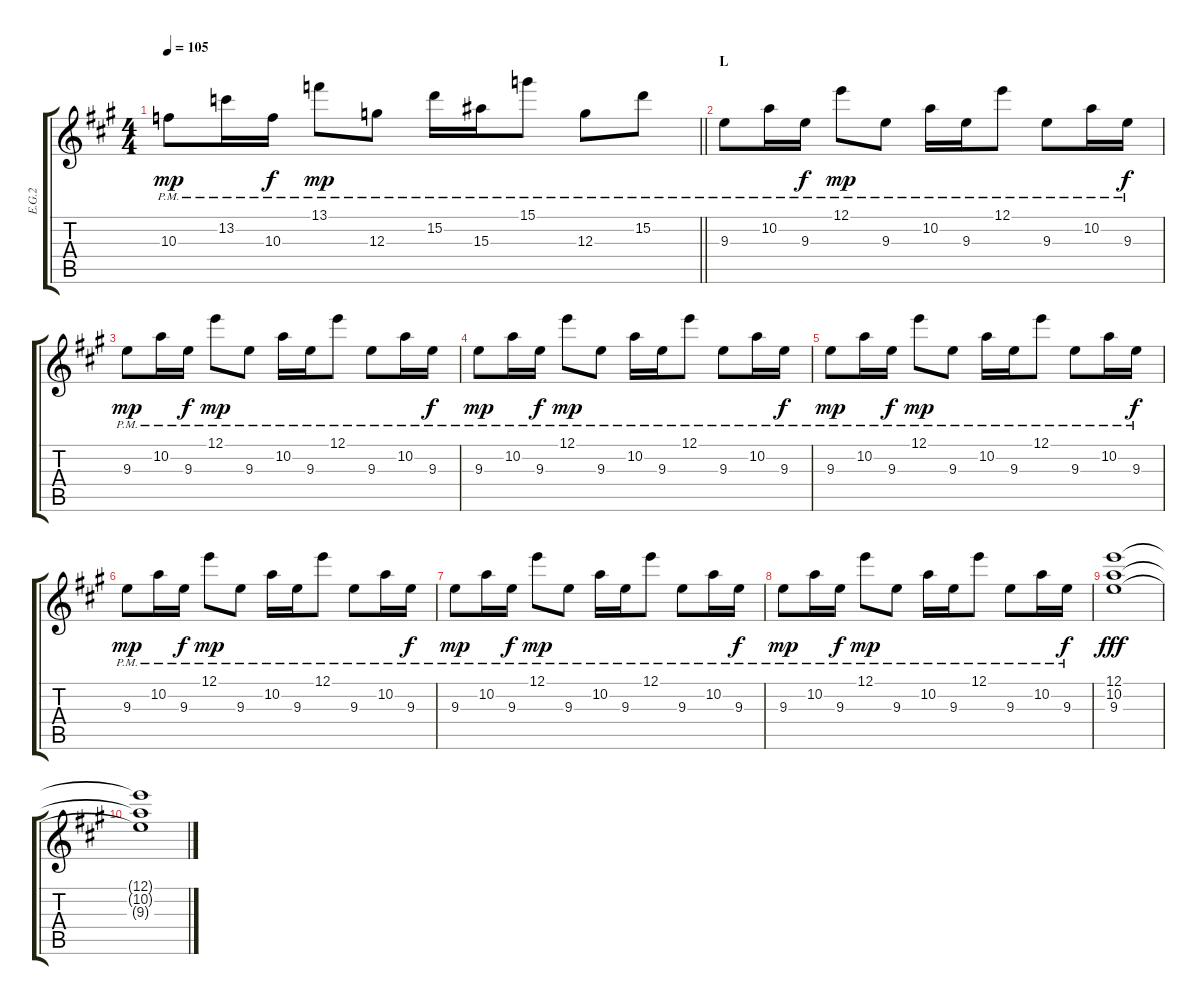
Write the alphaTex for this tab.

\track ("E.G.2" "E.G.2") {instrument overdrivenguitar}
\staff {score tabs}
\tuning (E4 B3 G3 D3 A2 E2) {hide}
\ts (4 4)
\tempo 105
\clef g2
\barLineRight lightlight
\ks a
10.3{pm}.8{dy mp} 13.2{pm}.16 10.3{pm}.16{dy f} 13.1{pm}.8{dy mp} 12.3{pm}.8 15.2{pm}.16 15.3{pm}.16 15.1{pm}.8 12.3{pm}.8 15.2{pm}.8 |
\section ("" "L")
9.3{pm}.8 10.2{pm}.16 9.3{pm}.16{dy f} 12.1{pm}.8{dy mp} 9.3{pm}.8 10.2{pm}.16 9.3{pm}.16 12.1{pm}.8 9.3{pm}.8 10.2{pm}.16 9.3{pm}.16{dy f} |
9.3{pm}.8{dy mp} 10.2{pm}.16 9.3{pm}.16{dy f} 12.1{pm}.8{dy mp} 9.3{pm}.8 10.2{pm}.16 9.3{pm}.16 12.1{pm}.8 9.3{pm}.8 10.2{pm}.16 9.3{pm}.16{dy f} |
9.3{pm}.8{dy mp} 10.2{pm}.16 9.3{pm}.16{dy f} 12.1{pm}.8{dy mp} 9.3{pm}.8 10.2{pm}.16 9.3{pm}.16 12.1{pm}.8 9.3{pm}.8 10.2{pm}.16 9.3{pm}.16{dy f} |
9.3{pm}.8{dy mp} 10.2{pm}.16 9.3{pm}.16{dy f} 12.1{pm}.8{dy mp} 9.3{pm}.8 10.2{pm}.16 9.3{pm}.16 12.1{pm}.8 9.3{pm}.8 10.2{pm}.16 9.3{pm}.16{dy f} |
9.3{pm}.8{dy mp} 10.2{pm}.16 9.3{pm}.16{dy f} 12.1{pm}.8{dy mp} 9.3{pm}.8 10.2{pm}.16 9.3{pm}.16 12.1{pm}.8 9.3{pm}.8 10.2{pm}.16 9.3{pm}.16{dy f} |
9.3{pm}.8{dy mp} 10.2{pm}.16 9.3{pm}.16{dy f} 12.1{pm}.8{dy mp} 9.3{pm}.8 10.2{pm}.16 9.3{pm}.16 12.1{pm}.8 9.3{pm}.8 10.2{pm}.16 9.3{pm}.16{dy f} |
9.3{pm}.8{dy mp} 10.2{pm}.16 9.3{pm}.16{dy f} 12.1{pm}.8{dy mp} 9.3{pm}.8 10.2{pm}.16 9.3{pm}.16 12.1{pm}.8 9.3{pm}.8 10.2{pm}.16 9.3{pm}.16{dy f} |
(12.1 10.2 9.3).1{dy fff} |
(12.1{t} 10.2{t} 9.3{t}).1
